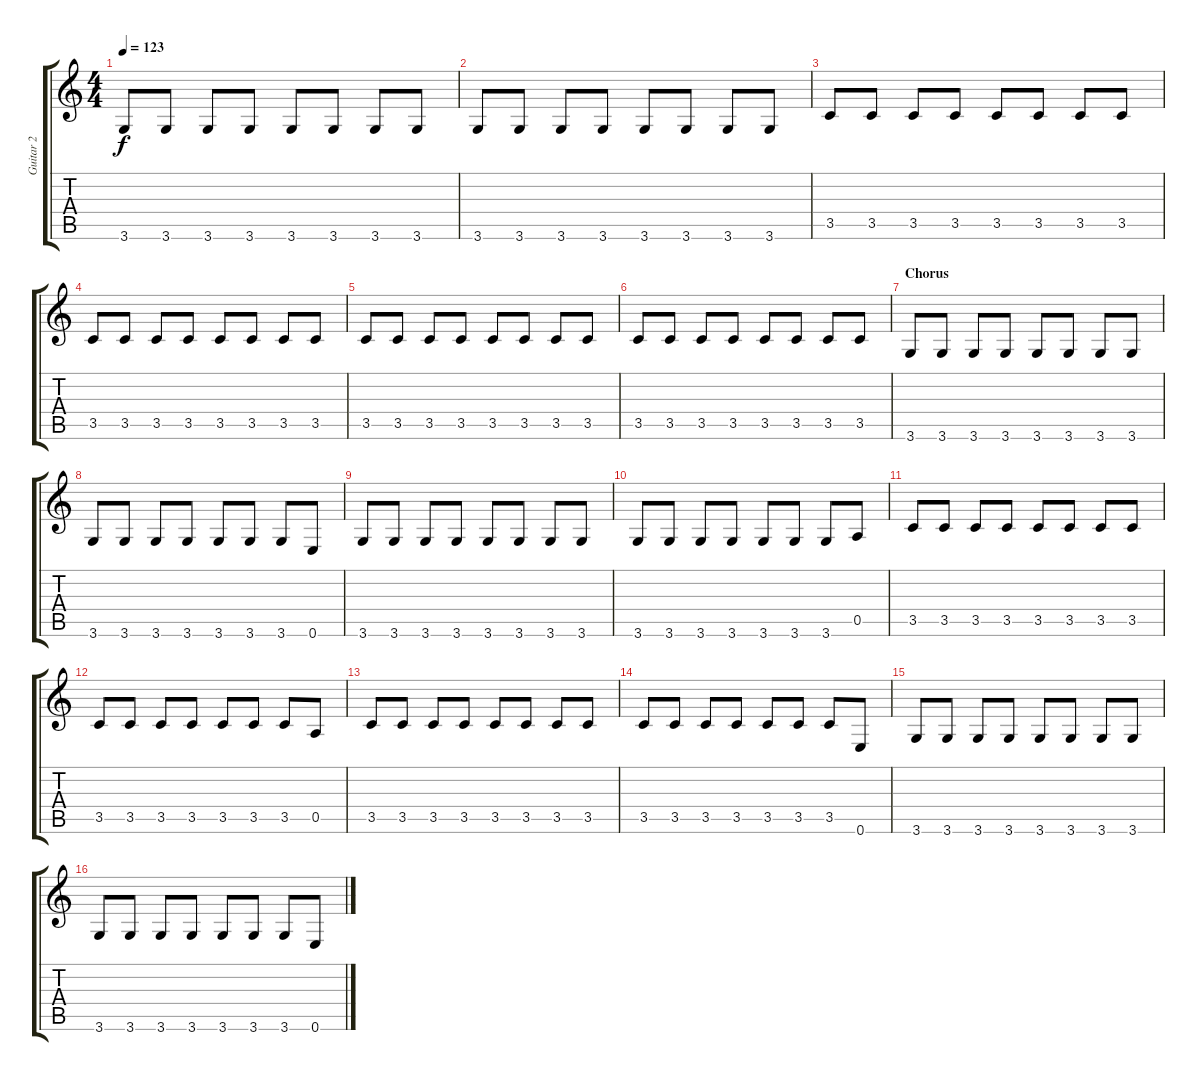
\track ("Guitar 2" "Guitar 2") {instrument overdrivenguitar}
\staff {score tabs}
\tuning (E4 B3 G3 D3 A2 E2) {hide}
\ts (4 4)
\tempo 123
\clef g2
\ks c
3.6.8{dy f} 3.6.8 3.6.8 3.6.8 3.6.8 3.6.8 3.6.8 3.6.8 |
3.6.8 3.6.8 3.6.8 3.6.8 3.6.8 3.6.8 3.6.8 3.6.8 |
3.5.8 3.5.8 3.5.8 3.5.8 3.5.8 3.5.8 3.5.8 3.5.8 |
3.5.8 3.5.8 3.5.8 3.5.8 3.5.8 3.5.8 3.5.8 3.5.8 |
3.5.8 3.5.8 3.5.8 3.5.8 3.5.8 3.5.8 3.5.8 3.5.8 |
3.5.8 3.5.8 3.5.8 3.5.8 3.5.8 3.5.8 3.5.8 3.5.8 |
\section ("" "Chorus")
3.6.8 3.6.8 3.6.8 3.6.8 3.6.8 3.6.8 3.6.8 3.6.8 |
3.6.8 3.6.8 3.6.8 3.6.8 3.6.8 3.6.8 3.6.8 0.6.8 |
3.6.8 3.6.8 3.6.8 3.6.8 3.6.8 3.6.8 3.6.8 3.6.8 |
3.6.8 3.6.8 3.6.8 3.6.8 3.6.8 3.6.8 3.6.8 0.5.8 |
3.5.8 3.5.8 3.5.8 3.5.8 3.5.8 3.5.8 3.5.8 3.5.8 |
3.5.8 3.5.8 3.5.8 3.5.8 3.5.8 3.5.8 3.5.8 0.5.8 |
3.5.8 3.5.8 3.5.8 3.5.8 3.5.8 3.5.8 3.5.8 3.5.8 |
3.5.8 3.5.8 3.5.8 3.5.8 3.5.8 3.5.8 3.5.8 0.6.8 |
3.6.8 3.6.8 3.6.8 3.6.8 3.6.8 3.6.8 3.6.8 3.6.8 |
3.6.8 3.6.8 3.6.8 3.6.8 3.6.8 3.6.8 3.6.8 0.6.8
